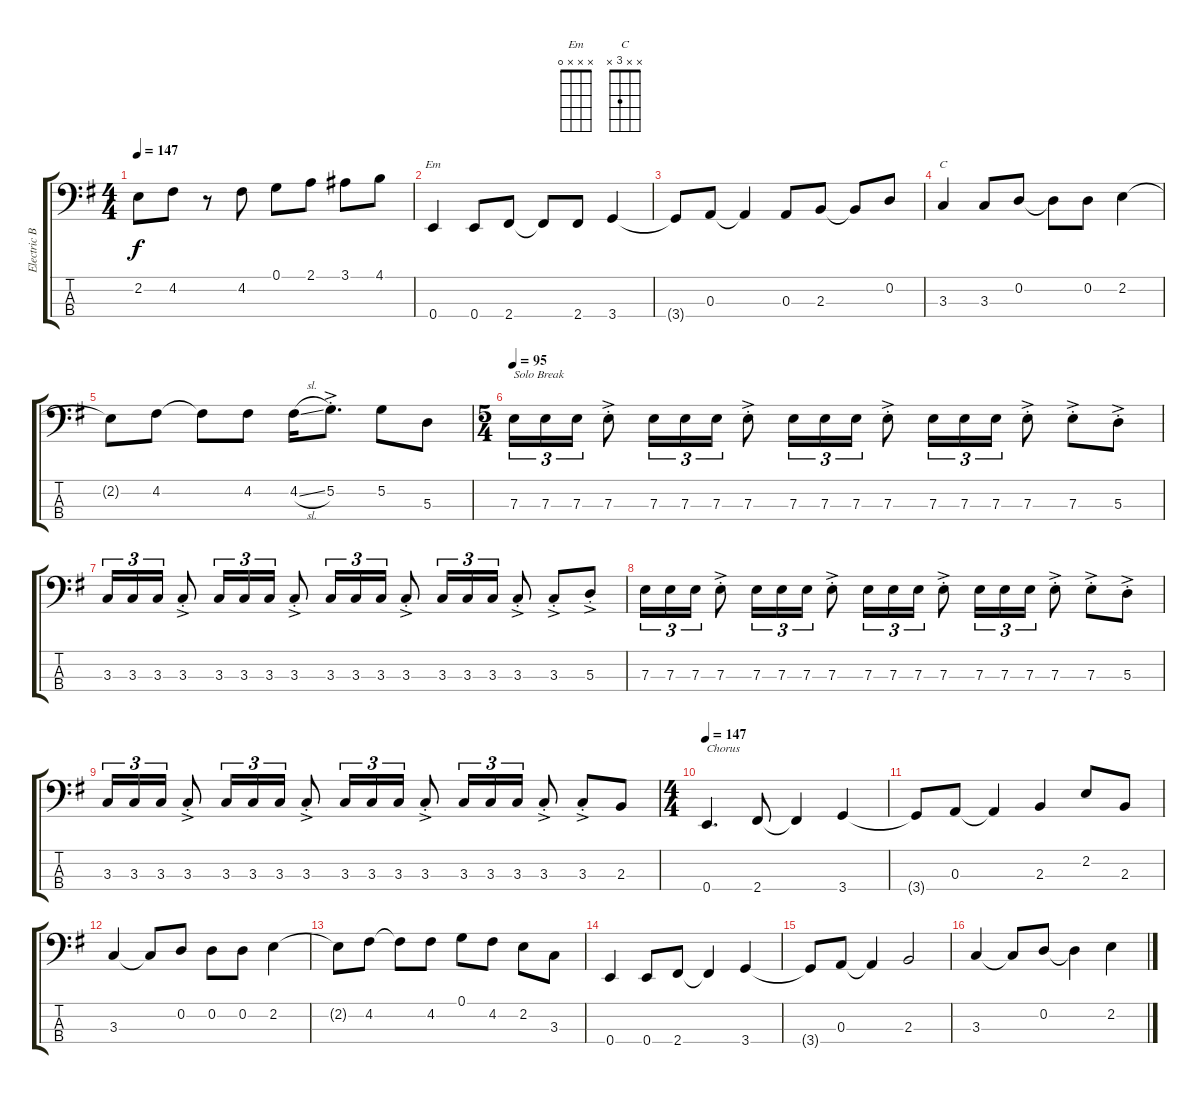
\track ("Electric Bass" "Electric B") {instrument electricbassfinger}
\staff {score tabs}
\tuning (G2 D2 A1 E1) {hide}
\chord ("Em" x x x 0)
\chord ("C" x x 3 x)
\ts (4 4)
\tempo 147
\clef f4
\ks eminor
2.2.8{dy f} 4.2.8 r.8 4.2.8 0.1.8 2.1.8 3.1.8 4.1.8 |
0.4.4{ch "Em"} 0.4.8 2.4.8 2.4{t}.8 2.4.8 3.4.4 |
3.4{t}.8 0.3.8 0.3{t}.4 0.3.8 2.3.8 2.3{t}.8 0.2.8 |
3.3.4{ch "C"} 3.3.8 0.2.8 0.2{t}.8 0.2.8 2.2.4 |
2.2{t}.8 4.2.8 4.2{t}.8 4.2.8 4.2{sl}.16 5.2{ac st}.8{d} 5.2.8 5.3.8 |
\ts (5 4)
\tempo 95
7.3.16{tu (3 2) txt "Solo Break"} 7.3.16{tu (3 2)} 7.3.16{tu (3 2)} 7.3{ac st}.8 7.3.16{tu (3 2)} 7.3.16{tu (3 2)} 7.3.16{tu (3 2)} 7.3{ac st}.8 7.3.16{tu (3 2)} 7.3.16{tu (3 2)} 7.3.16{tu (3 2)} 7.3{ac st}.8 7.3.16{tu (3 2)} 7.3.16{tu (3 2)} 7.3.16{tu (3 2)} 7.3{ac st}.8 7.3{ac st}.8 5.3{ac st}.8 |
3.3.16{tu (3 2)} 3.3.16{tu (3 2)} 3.3.16{tu (3 2)} 3.3{ac st}.8 3.3.16{tu (3 2)} 3.3.16{tu (3 2)} 3.3.16{tu (3 2)} 3.3{ac st}.8 3.3.16{tu (3 2)} 3.3.16{tu (3 2)} 3.3.16{tu (3 2)} 3.3{ac st}.8 3.3.16{tu (3 2)} 3.3.16{tu (3 2)} 3.3.16{tu (3 2)} 3.3{ac st}.8 3.3{ac st}.8 5.3{ac st}.8 |
7.3.16{tu (3 2)} 7.3.16{tu (3 2)} 7.3.16{tu (3 2)} 7.3{ac st}.8 7.3.16{tu (3 2)} 7.3.16{tu (3 2)} 7.3.16{tu (3 2)} 7.3{ac st}.8 7.3.16{tu (3 2)} 7.3.16{tu (3 2)} 7.3.16{tu (3 2)} 7.3{ac st}.8 7.3.16{tu (3 2)} 7.3.16{tu (3 2)} 7.3.16{tu (3 2)} 7.3{ac st}.8 7.3{ac st}.8 5.3{ac st}.8 |
3.3.16{tu (3 2)} 3.3.16{tu (3 2)} 3.3.16{tu (3 2)} 3.3{ac st}.8 3.3.16{tu (3 2)} 3.3.16{tu (3 2)} 3.3.16{tu (3 2)} 3.3{ac st}.8 3.3.16{tu (3 2)} 3.3.16{tu (3 2)} 3.3.16{tu (3 2)} 3.3{ac st}.8 3.3.16{tu (3 2)} 3.3.16{tu (3 2)} 3.3.16{tu (3 2)} 3.3{ac st}.8 3.3{ac st}.8 2.3.8 |
\ts (4 4)
\tempo 147
0.4.4{d txt "Chorus"} 2.4.8 2.4{t}.4 3.4.4 |
3.4{t}.8 0.3.8 0.3{t}.4 2.3.4 2.2.8 2.3.8 |
3.3.4 3.3{t}.8 0.2.8 0.2.8 0.2.8 2.2.4 |
2.2{t}.8 4.2.8 4.2{t}.8 4.2.8 0.1.8 4.2.8 2.2.8 3.3.8 |
0.4.4 0.4.8 2.4.8 2.4{t}.4 3.4.4 |
3.4{t}.8 0.3.8 0.3{t}.4 2.3.2 |
3.3.4 3.3{t}.8 0.2.8 0.2{t}.4 2.2.4
